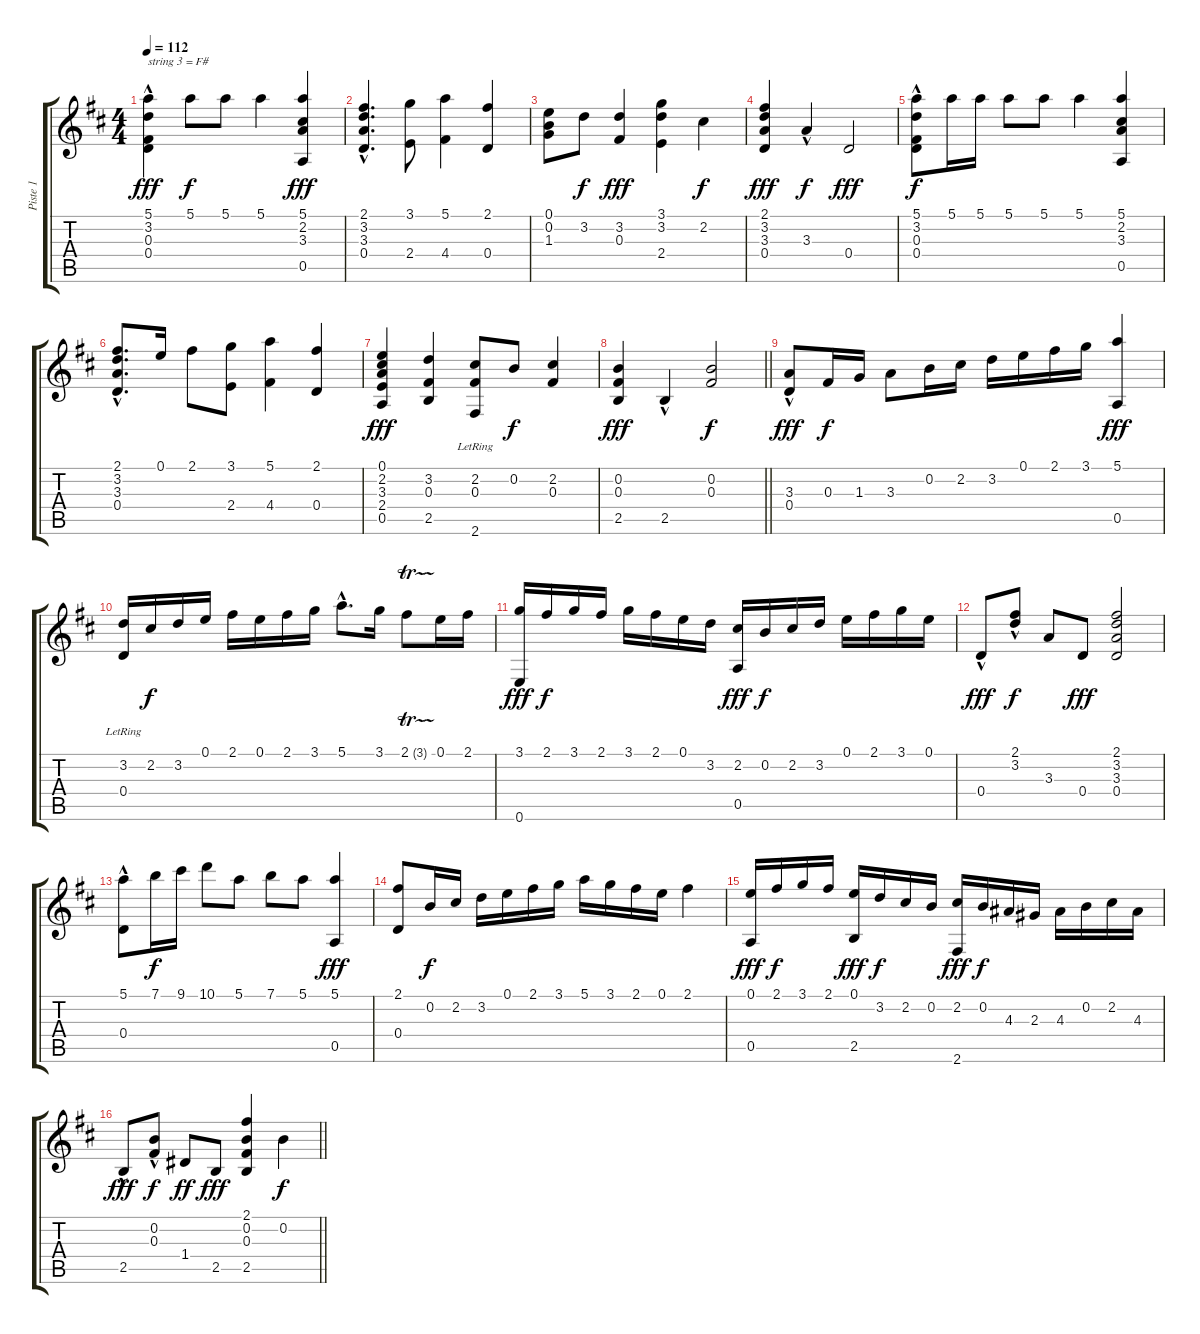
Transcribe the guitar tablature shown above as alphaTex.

\track ("Piste 1" "Piste 1") {instrument acousticguitarnylon}
\staff {score tabs}
\tuning (E4 B3 Gb3 D3 A2 E2) {hide}
\ts (4 4)
\tempo 112
\clef g2
\ks d
(5.1 3.2{hac} 0.3{hac} 0.4{hac}).4{txt "string 3 = F#" dy fff instrument acousticguitarnylon} 5.1.8{dy f} 5.1.8 5.1.4 (5.1 2.2 3.3 0.5).4{dy fff} |
(2.1{hac} 3.2{hac} 3.3{hac} 0.4{hac}).4{d} (3.1 2.4).8 (5.1 4.4).4 (2.1 0.4).4 |
(0.1 0.2 1.3).8 3.2.8{dy f} (3.2 0.3).4{dy fff} (3.1 3.2 2.4).4 2.2.4{dy f} |
(2.1 3.2 3.3 0.4).4{dy fff} 3.3{hac}.4{dy f} 0.4.2{dy fff} |
(5.1 3.2{hac} 0.3{hac} 0.4{hac}).8{dy f} 5.1.16 5.1.16 5.1.8 5.1.8 5.1.4 (5.1 2.2 3.3 0.5).4 |
(2.1{hac} 3.2{hac} 3.3{hac} 0.4{hac}).8{d} 0.1.16 2.1.8 (3.1 2.4).8 (5.1 4.4).4 (2.1 0.4).4 |
(0.1 2.2 3.3 2.4 0.5).4{dy fff} (3.2 0.3 2.5).4 (2.2 0.3{lr} 2.6).8 0.2.8{dy f} (2.2 0.3).4 |
\barLineRight lightlight
(0.2 0.3 2.5).4{dy fff} 2.5{hac}.4 (0.2 0.3).2{dy f} |
(3.3 0.4{hac}).8{dy fff} 0.3.16{dy f} 1.3.16 3.3.8 0.2.16 2.2.16 3.2.16 0.1.16 2.1.16 3.1.16 (5.1 0.5).4{dy fff} |
(3.2 0.4{lr}).16 2.2.16{dy f} 3.2.16 0.1.16 2.1.16 0.1.16 2.1.16 3.1.16 5.1{hac}.8{d} 3.1.16 2.1{tr (3 32)}.8 0.1.16 2.1.16 |
(3.1 0.6).16{dy fff} 2.1.16{dy f} 3.1.16 2.1.16 3.1.16 2.1.16 0.1.16 3.2.16 (2.2 0.5).16{dy fff} 0.2.16{dy f} 2.2.16 3.2.16 0.1.16 2.1.16 3.1.16 0.1.16 |
0.4{hac}.8{dy fff} (2.1{hac} 3.2{hac}).8{dy f} 3.3.8 0.4.8{dy fff} (2.1 3.2 3.3 0.4).2 |
(5.1 0.4{hac}).8 7.1.16{dy f} 9.1.16 10.1.8 5.1.8 7.1.8 5.1.8 (5.1 0.5).4{dy fff} |
(2.1 0.4).8 0.2.16{dy f} 2.2.16 3.2.16 0.1.16 2.1.16 3.1.16 5.1.16 3.1.16 2.1.16 0.1.16 2.1.4 |
(0.1 0.5).16{dy fff} 2.1.16{dy f} 3.1.16 2.1.16 (0.1 2.5).16{dy fff} 3.2.16{dy f} 2.2.16 0.2.16 (2.2 2.6).16{dy fff} 0.2.16{dy f} 4.3.16 2.3.16 4.3.16 0.2.16 2.2.16 4.3.16 |
\barLineRight lightlight
2.5{hac}.8{dy fff} (0.2{hac} 0.3{hac}).8{dy f} 1.4.8{dy ff} 2.5.8{dy fff} (2.1 0.2 0.3 2.5).4 0.2.4{dy f}
